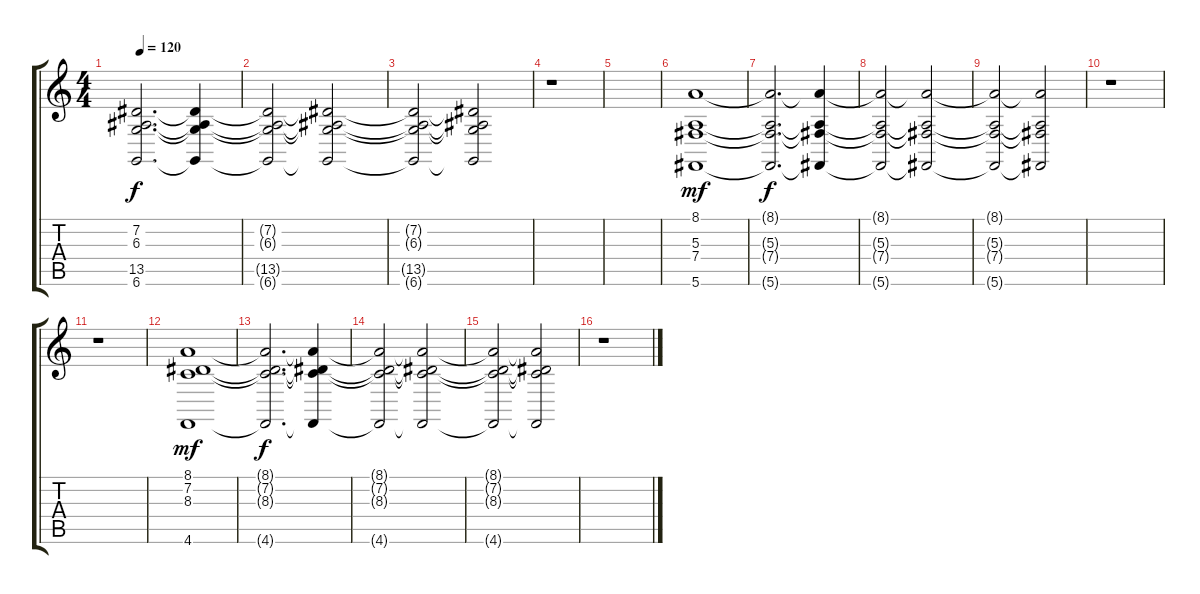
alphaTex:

\track "" {instrument stringensemble1}
\staff {score tabs}
\tuning (Db4 Ab3 E3 B2 Gb2 Db2) {hide}
\ts (4 4)
\tempo 120
\clef g2
\ks c
(7.2{t} 6.3{t} 13.5{t} 6.6{t}).2{d dy f} (7.2{t} 6.3{t} 13.5{t} 6.6{t}).4{volume 2} |
(7.2{t} 6.3{t} 13.5{t} 6.6{t}).2 (7.2{t} 6.3{t} 13.5{t} 6.6{t}).2 |
(7.2{t} 6.3{t} 13.5{t} 6.6{t}).2 (7.2{t} 6.3{t} 13.5{t} 6.6{t}).2{volume 0} |
r.1 |
|
(8.1 5.3 7.4 5.6).1{dy mf volume 6} |
(8.1{t} 5.3{t} 7.4{t} 5.6{t}).2{d dy f} (8.1{t} 5.3{t} 7.4{t} 5.6{t}).4{volume 2} |
(8.1{t} 5.3{t} 7.4{t} 5.6{t}).2 (8.1{t} 5.3{t} 7.4{t} 5.6{t}).2 |
(8.1{t} 5.3{t} 7.4{t} 5.6{t}).2 (8.1{t} 5.3{t} 7.4{t} 5.6{t}).2{volume 0} |
r.1 |
r.1 |
(8.1 7.2 8.3 4.6).1{dy mf volume 6} |
(8.1{t} 7.2{t} 8.3{t} 4.6{t}).2{d dy f} (8.1{t} 7.2{t} 8.3{t} 4.6{t}).4{volume 2} |
(8.1{t} 7.2{t} 8.3{t} 4.6{t}).2 (8.1{t} 7.2{t} 8.3{t} 4.6{t}).2 |
(8.1{t} 7.2{t} 8.3{t} 4.6{t}).2 (8.1{t} 7.2{t} 8.3{t} 4.6{t}).2{volume 0} |
r.1
